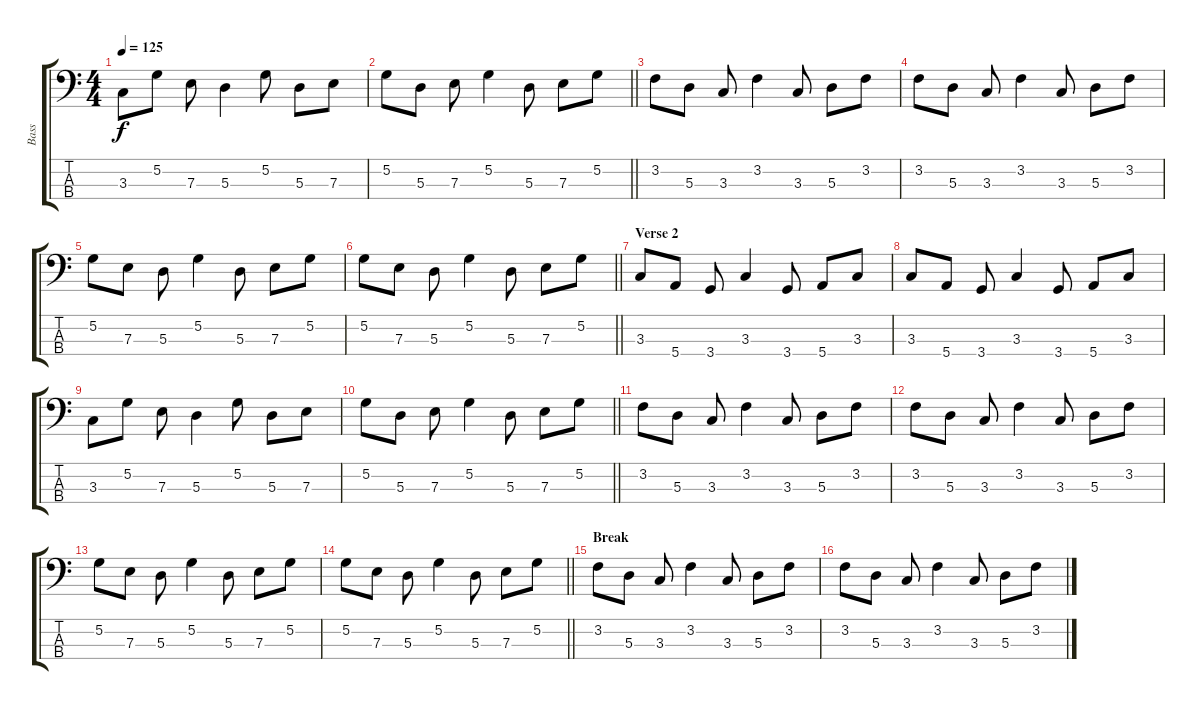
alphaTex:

\track ("Bass" "Bass") {instrument electricbasspick}
\staff {score tabs}
\tuning (G2 D2 A1 E1) {hide}
\ts (4 4)
\tempo 125
\clef f4
\ks c
3.3.8{dy f} 5.2.8 7.3.8 5.3.4 5.2.8 5.3.8 7.3.8 |
\barLineRight lightlight
5.2.8 5.3.8 7.3.8 5.2.4 5.3.8 7.3.8 5.2.8 |
3.2.8 5.3.8 3.3.8 3.2.4 3.3.8 5.3.8 3.2.8 |
3.2.8 5.3.8 3.3.8 3.2.4 3.3.8 5.3.8 3.2.8 |
5.2.8 7.3.8 5.3.8 5.2.4 5.3.8 7.3.8 5.2.8 |
\barLineRight lightlight
5.2.8 7.3.8 5.3.8 5.2.4 5.3.8 7.3.8 5.2.8 |
\section ("" "Verse 2")
3.3.8 5.4.8 3.4.8 3.3.4 3.4.8 5.4.8 3.3.8 |
3.3.8 5.4.8 3.4.8 3.3.4 3.4.8 5.4.8 3.3.8 |
3.3.8 5.2.8 7.3.8 5.3.4 5.2.8 5.3.8 7.3.8 |
\barLineRight lightlight
5.2.8 5.3.8 7.3.8 5.2.4 5.3.8 7.3.8 5.2.8 |
3.2.8 5.3.8 3.3.8 3.2.4 3.3.8 5.3.8 3.2.8 |
3.2.8 5.3.8 3.3.8 3.2.4 3.3.8 5.3.8 3.2.8 |
5.2.8 7.3.8 5.3.8 5.2.4 5.3.8 7.3.8 5.2.8 |
\barLineRight lightlight
5.2.8 7.3.8 5.3.8 5.2.4 5.3.8 7.3.8 5.2.8 |
\section ("" "Break")
3.2.8 5.3.8 3.3.8 3.2.4 3.3.8 5.3.8 3.2.8 |
3.2.8 5.3.8 3.3.8 3.2.4 3.3.8 5.3.8 3.2.8
